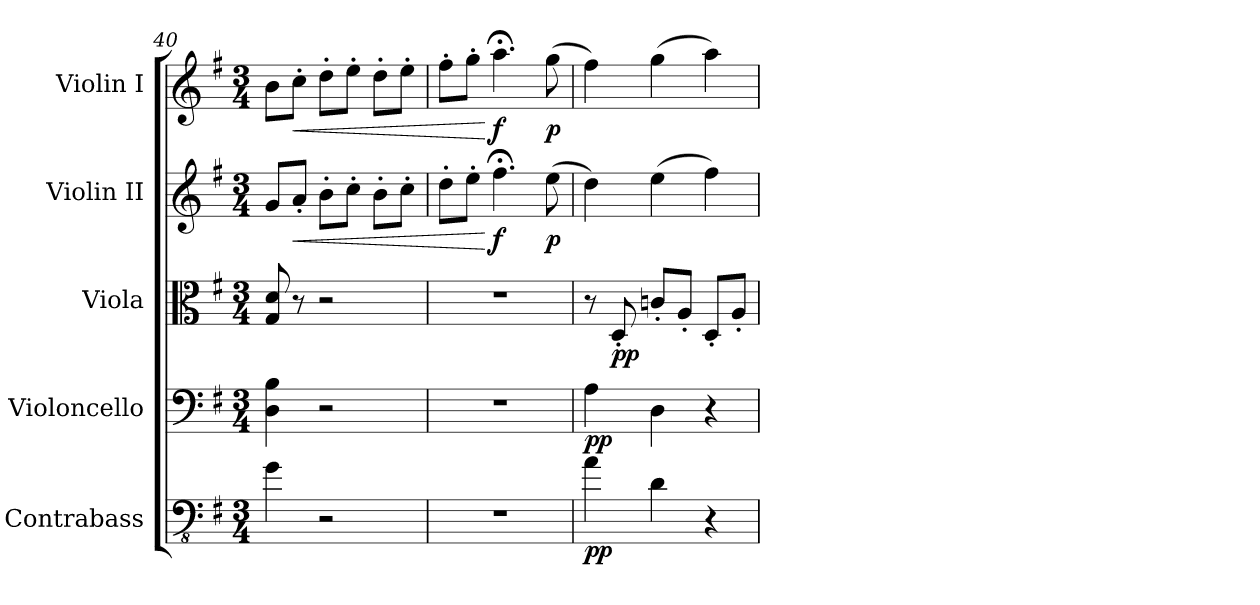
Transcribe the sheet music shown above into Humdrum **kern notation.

**kern	**dynam	**kern	**dynam	**kern	**dynam	**kern	**dynam	**kern	**dynam
*part5	*part5	*part4	*part4	*part3	*part3	*part2	*part2	*part1	*part1
*staff5	*staff5	*staff4	*staff4	*staff3	*staff3	*staff2	*staff2	*staff1	*staff1
*I"Contrabass	*	*I"Violoncello	*	*I"Viola	*	*I"Violin II	*	*I"Violin I	*
*I'Cb	*	*I'Vc	*	*I'Vla	*	*I'Vln	*	*I'Vln	*
*clefFv4	*	*clefF4	*	*clefC3	*	*clefG2	*	*clefG2	*
*ITrd7c12	*	*	*	*	*	*	*	*	*
*k[f#]	*	*k[f#]	*	*k[f#]	*	*k[f#]	*	*k[f#]	*
*M3/4	*	*M3/4	*	*M3/4	*	*M3/4	*	*M3/4	*
=40	=40	=40	=40	=40	=40	=40	=40	=40	=40
4GG\	.	4D\ 4B\	.	8G/ 8d/	.	8g/L	.	8b\L	.
!	!	!	!	!	!	!	!LO:HP:b	!	!LO:HP:b
.	.	.	.	8r	.	8a'/J	<	8cc'\J	<
2r	.	2r	.	2r	.	8b'\L	.	8dd'\L	.
.	.	.	.	.	.	8cc'\J	.	8ee'\J	.
.	.	.	.	.	.	8b'\L	.	8dd'\L	.
.	.	.	.	.	.	8cc'\J	.	8ee'\J	.
=41	=41	=41	=41	=41	=41	=41	=41	=41	=41
2.r	.	2.r	.	2.r	.	8dd'\L	.	8ff#'\L	.
.	.	.	.	.	.	8ee'\J	.	8gg'\J	.
!	!	!	!	!	!	!	!LO:DY:n=1:b	!	!LO:DY:n=1:b
.	.	.	.	.	.	4.ff#;<\	[ f	4.aa;<\	[ f
!	!	!	!	!	!	!	!LO:DY:n=2:b	!	!LO:DY:n=2:b
.	.	.	.	.	.	(8ee\	p	(8gg\	p
=42	=42	=42	=42	=42	=42	=42	=42	=42	=42
!	!LO:DY:b	!	!LO:DY:b	!	!	!	!	!	!
4AA\	pp	4A\	pp	8r	.	4dd\)	.	4ff#\)	.
!	!	!	!	!	!LO:DY:b	!	!	!	!
.	.	.	.	8D'/	pp	.	.	.	.
4DD\	.	4D\	.	8cn'/L	.	(4ee\	.	(4gg\	.
.	.	.	.	8A'/J	.	.	.	.	.
4r	.	4r	.	8D'/L	.	4ff#\)	.	4aa\)	.
.	.	.	.	8A'/J	.	.	.	.	.
=	=	=	=	=	=	=	=	=	=
*-	*-	*-	*-	*-	*-	*-	*-	*-	*-
